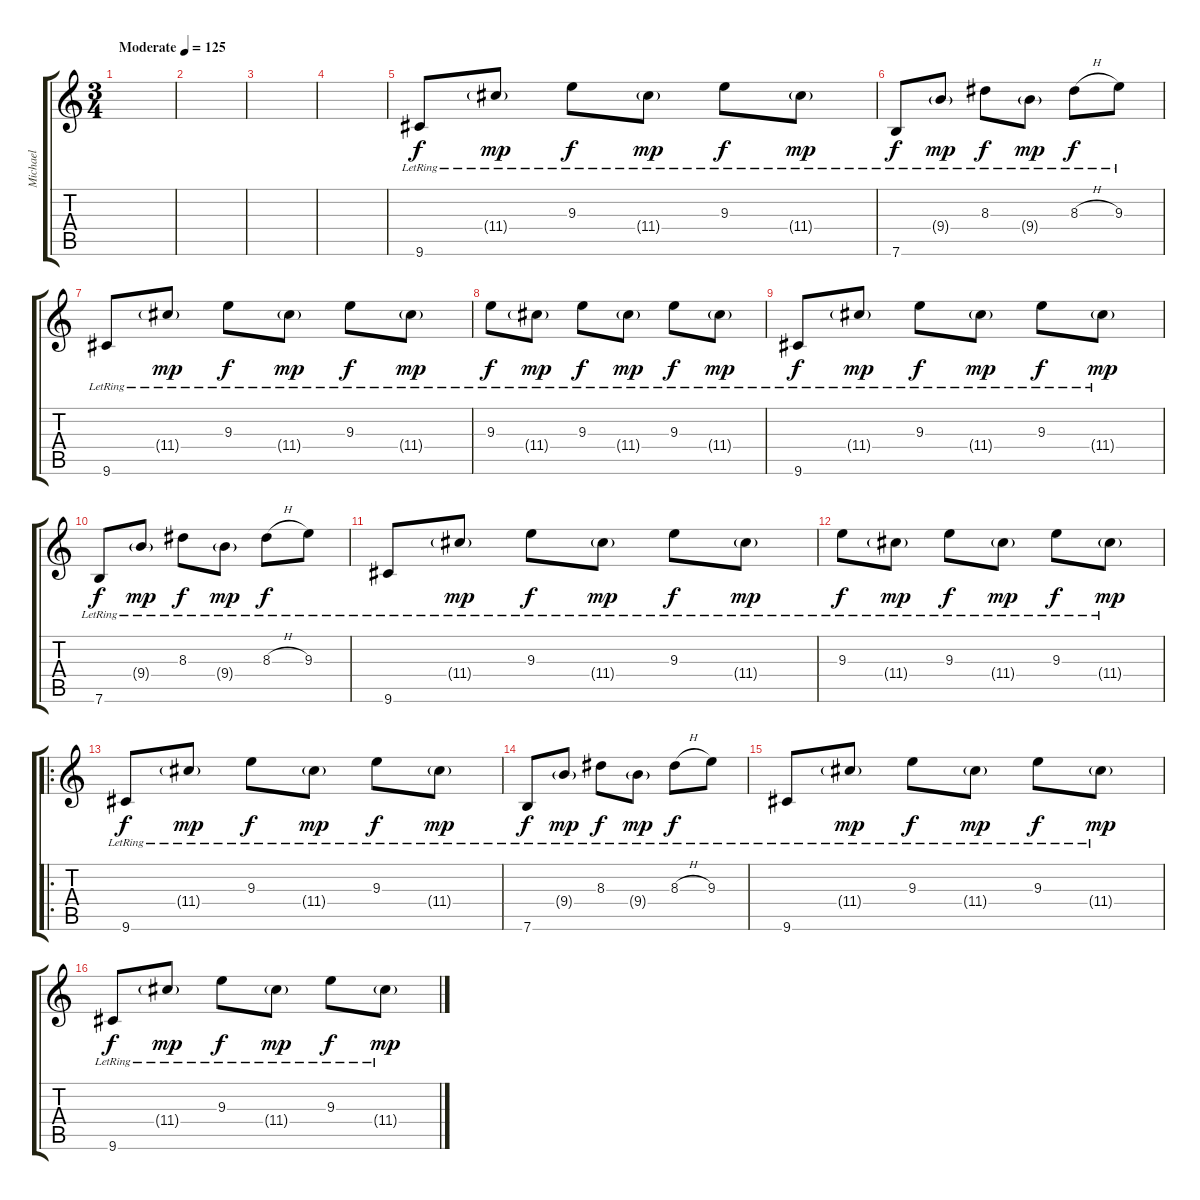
\track ("Michael" "Michael") {instrument electricguitarjazz}
\staff {score tabs}
\tuning (E4 B3 G3 D3 A2 E2) {hide}
\ts (3 4)
\tempo (125 "Moderate")
\clef g2
\ks c
|
|
|
|
9.6{lr}.8 11.4{g lr}.8{dy mp} 9.3{lr}.8{dy f} 11.4{g lr}.8{dy mp} 9.3{lr}.8{dy f} 11.4{g lr}.8{dy mp} |
7.6{lr}.8{dy f} 9.4{g lr}.8{dy mp} 8.3{lr}.8{dy f} 9.4{g lr}.8{dy mp} 8.3{h lr}.8{dy f} 9.3{lr}.8 |
9.6{lr}.8 11.4{g lr}.8{dy mp} 9.3{lr}.8{dy f} 11.4{g lr}.8{dy mp} 9.3{lr}.8{dy f} 11.4{g lr}.8{dy mp} |
9.3{lr}.8{dy f} 11.4{g lr}.8{dy mp} 9.3{lr}.8{dy f} 11.4{g lr}.8{dy mp} 9.3{lr}.8{dy f} 11.4{g lr}.8{dy mp} |
9.6{lr}.8{dy f} 11.4{g lr}.8{dy mp} 9.3{lr}.8{dy f} 11.4{g lr}.8{dy mp} 9.3{lr}.8{dy f} 11.4{g lr}.8{dy mp} |
7.6{lr}.8{dy f} 9.4{g lr}.8{dy mp} 8.3{lr}.8{dy f} 9.4{g lr}.8{dy mp} 8.3{h lr}.8{dy f} 9.3{lr}.8 |
9.6{lr}.8 11.4{g lr}.8{dy mp} 9.3{lr}.8{dy f} 11.4{g lr}.8{dy mp} 9.3{lr}.8{dy f} 11.4{g lr}.8{dy mp} |
9.3{lr}.8{dy f} 11.4{g lr}.8{dy mp} 9.3{lr}.8{dy f} 11.4{g lr}.8{dy mp} 9.3{lr}.8{dy f} 11.4{g lr}.8{dy mp} |
\ro
9.6{lr}.8{dy f} 11.4{g lr}.8{dy mp} 9.3{lr}.8{dy f} 11.4{g lr}.8{dy mp} 9.3{lr}.8{dy f} 11.4{g lr}.8{dy mp} |
7.6{lr}.8{dy f} 9.4{g lr}.8{dy mp} 8.3{lr}.8{dy f} 9.4{g lr}.8{dy mp} 8.3{h lr}.8{dy f} 9.3{lr}.8 |
9.6{lr}.8 11.4{g lr}.8{dy mp} 9.3{lr}.8{dy f} 11.4{g lr}.8{dy mp} 9.3{lr}.8{dy f} 11.4{g lr}.8{dy mp} |
9.6{lr}.8{dy f} 11.4{g lr}.8{dy mp} 9.3{lr}.8{dy f} 11.4{g lr}.8{dy mp} 9.3{lr}.8{dy f} 11.4{g lr}.8{dy mp}
